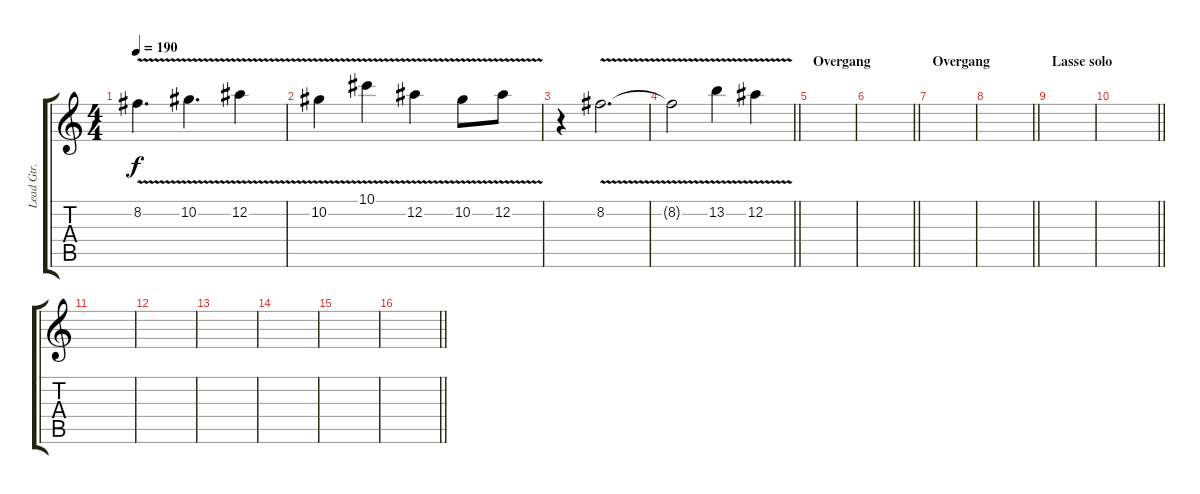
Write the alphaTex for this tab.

\track ("Lead Gtr." "Lead Gtr.") {instrument distortionguitar}
\staff {score tabs}
\tuning (Eb4 Bb3 Gb3 Db3 Ab2 Eb2) {hide}
\ts (4 4)
\tempo 190
\clef g2
\ks c
8.2{v}.4{d dy f} 10.2{v}.4{d} 12.2{v}.4 |
10.2{v}.4 10.1{v}.4 12.2{v}.4 10.2{v}.8 12.2{v}.8 |
r.4 8.2{v}.2{d} |
\barLineRight lightlight
8.2{t}.2 13.2{v}.4 12.2{v}.4 |
\section ("" "Overgang")
|
\barLineRight lightlight
|
\section ("" "Overgang")
|
\barLineRight lightlight
|
\section ("" "Lasse solo")
|
\barLineRight lightlight
|
|
|
|
|
|
\barLineRight lightlight
